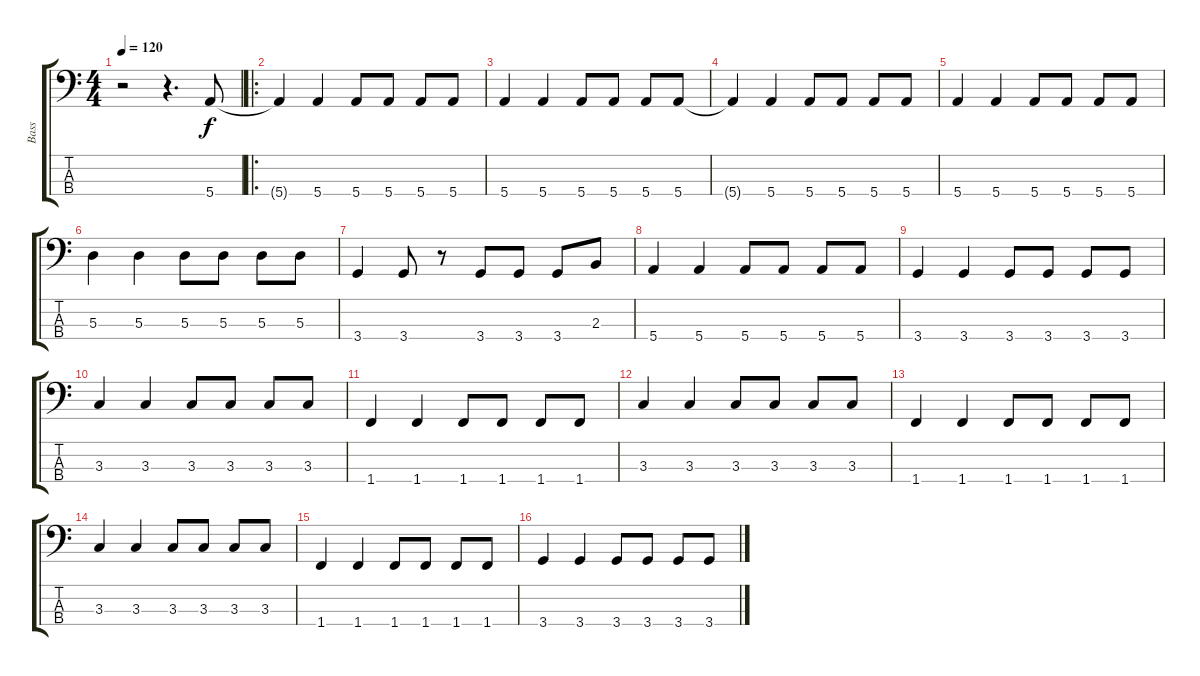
\track ("Bass" "Bass") {instrument acousticbass}
\staff {score tabs}
\tuning (G2 D2 A1 E1) {hide}
\ts (4 4)
\tempo 120
\clef f4
\ks c
r.2{dy f instrument acousticbass} r.4{d} 5.4.8 |
\ro
5.4{t}.4 5.4.4 5.4.8 5.4.8 5.4.8 5.4.8 |
5.4.4 5.4.4 5.4.8 5.4.8 5.4.8 5.4.8 |
5.4{t}.4 5.4.4 5.4.8 5.4.8 5.4.8 5.4.8 |
5.4.4 5.4.4 5.4.8 5.4.8 5.4.8 5.4.8 |
5.3.4 5.3.4 5.3.8 5.3.8 5.3.8 5.3.8 |
3.4.4 3.4.8 r.8 3.4.8 3.4.8 3.4.8 2.3.8 |
5.4.4 5.4.4 5.4.8 5.4.8 5.4.8 5.4.8 |
3.4.4 3.4.4 3.4.8 3.4.8 3.4.8 3.4.8 |
3.3.4 3.3.4 3.3.8 3.3.8 3.3.8 3.3.8 |
1.4.4 1.4.4 1.4.8 1.4.8 1.4.8 1.4.8 |
3.3.4 3.3.4 3.3.8 3.3.8 3.3.8 3.3.8 |
1.4.4 1.4.4 1.4.8 1.4.8 1.4.8 1.4.8 |
3.3.4 3.3.4 3.3.8 3.3.8 3.3.8 3.3.8 |
1.4.4 1.4.4 1.4.8 1.4.8 1.4.8 1.4.8 |
3.4.4 3.4.4 3.4.8 3.4.8 3.4.8 3.4.8
